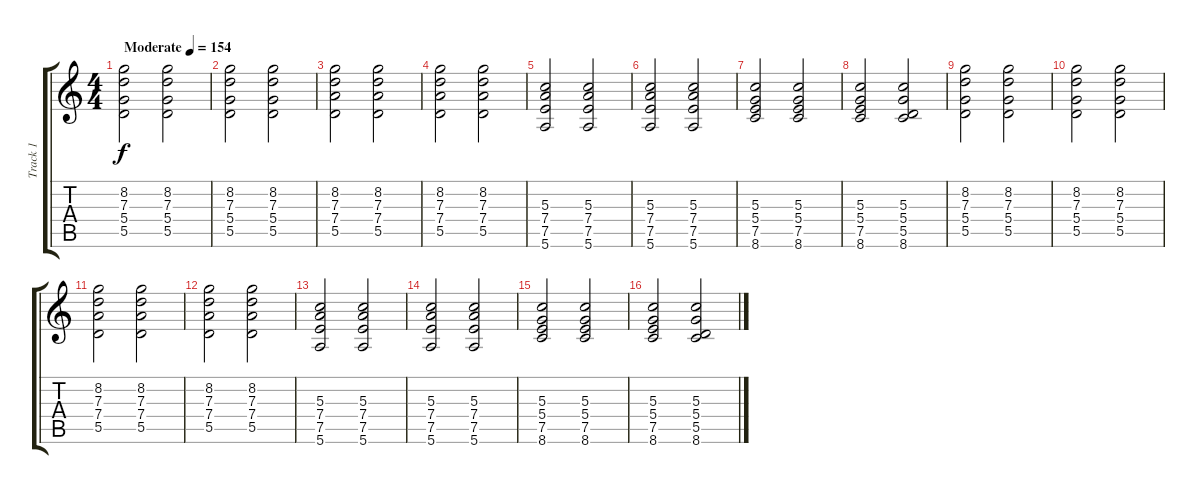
\track ("Track 1" "Track 1") {instrument acousticguitarsteel}
\staff {score tabs}
\tuning (E4 B3 G3 D3 A2 E2) {hide}
\ts (4 4)
\tempo (154 "Moderate")
\clef g2
\ks c
(8.2 7.3 5.4 5.5).2{dy f instrument acousticguitarsteel} (8.2 7.3 5.4 5.5).2 |
(8.2 7.3 5.4 5.5).2 (8.2 7.3 5.4 5.5).2 |
(8.2 7.3 7.4 5.5).2 (8.2 7.3 7.4 5.5).2 |
(8.2 7.3 7.4 5.5).2 (8.2 7.3 7.4 5.5).2 |
(5.3 7.4 7.5 5.6).2 (5.3 7.4 7.5 5.6).2 |
(5.3 7.4 7.5 5.6).2 (5.3 7.4 7.5 5.6).2 |
(5.3 5.4 7.5 8.6).2 (5.3 5.4 7.5 8.6).2 |
(5.3 5.4 7.5 8.6).2 (5.3 5.4 5.5 8.6).2 |
(8.2 7.3 5.4 5.5).2 (8.2 7.3 5.4 5.5).2 |
(8.2 7.3 5.4 5.5).2 (8.2 7.3 5.4 5.5).2 |
(8.2 7.3 7.4 5.5).2 (8.2 7.3 7.4 5.5).2 |
(8.2 7.3 7.4 5.5).2 (8.2 7.3 7.4 5.5).2 |
(5.3 7.4 7.5 5.6).2 (5.3 7.4 7.5 5.6).2 |
(5.3 7.4 7.5 5.6).2 (5.3 7.4 7.5 5.6).2 |
(5.3 5.4 7.5 8.6).2 (5.3 5.4 7.5 8.6).2 |
(5.3 5.4 7.5 8.6).2 (5.3 5.4 5.5 8.6).2
